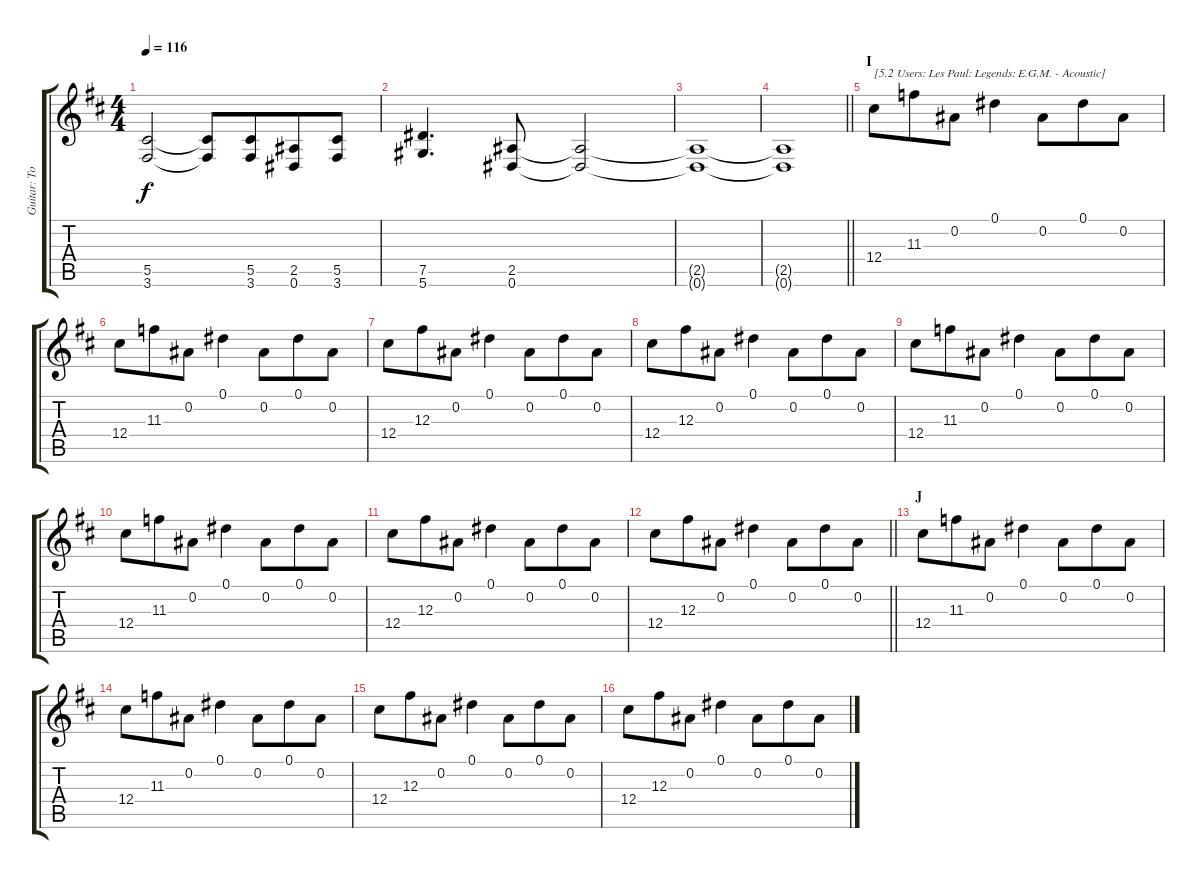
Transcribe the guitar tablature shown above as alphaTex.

\track ("Guitar: Tony" "Guitar: To") {instrument electricguitarclean}
\staff {score tabs}
\tuning (Eb4 Bb3 Gb3 Db3 Ab2 Eb2) {hide}
\ts (4 4)
\tempo 116
\clef g2
\ks d
(5.5 3.6).2{dy f} (5.5{t} 3.6{t}).8 (5.5 3.6).8{beam merge} (2.5 0.6).8 (5.5 3.6).8 |
(7.5 5.6).4{d} (2.5 0.6).8 (2.5{t} 0.6{t}).2 |
(2.5{t} 0.6{t}).1 |
\barLineRight lightlight
(2.5{t} 0.6{t}).1 |
\section ("" "I")
12.4.8{txt "[5.2 Users: Les Paul: Legends: E.G.M. - Acoustic]" volume 13 instrument electricguitarclean} 11.3.8{beam merge} 0.2.8 0.1.4 0.2.8{beam merge} 0.1.8 0.2.8 |
12.4.8 11.3.8{beam merge} 0.2.8 0.1.4 0.2.8{beam merge} 0.1.8 0.2.8 |
12.4.8 12.3.8{beam merge} 0.2.8 0.1.4 0.2.8{beam merge} 0.1.8 0.2.8 |
12.4.8 12.3.8{beam merge} 0.2.8 0.1.4 0.2.8{beam merge} 0.1.8 0.2.8 |
12.4.8 11.3.8{beam merge} 0.2.8 0.1.4 0.2.8{beam merge} 0.1.8 0.2.8 |
12.4.8 11.3.8{beam merge} 0.2.8 0.1.4 0.2.8{beam merge} 0.1.8 0.2.8 |
12.4.8 12.3.8{beam merge} 0.2.8 0.1.4 0.2.8{beam merge} 0.1.8 0.2.8 |
\barLineRight lightlight
12.4.8 12.3.8{beam merge} 0.2.8 0.1.4 0.2.8{beam merge} 0.1.8 0.2.8 |
\section ("" "J")
12.4.8 11.3.8{beam merge} 0.2.8 0.1.4 0.2.8{beam merge} 0.1.8 0.2.8 |
12.4.8 11.3.8{beam merge} 0.2.8 0.1.4 0.2.8{beam merge} 0.1.8 0.2.8 |
12.4.8 12.3.8{beam merge} 0.2.8 0.1.4 0.2.8{beam merge} 0.1.8 0.2.8 |
12.4.8 12.3.8{beam merge} 0.2.8 0.1.4 0.2.8{beam merge} 0.1.8 0.2.8
